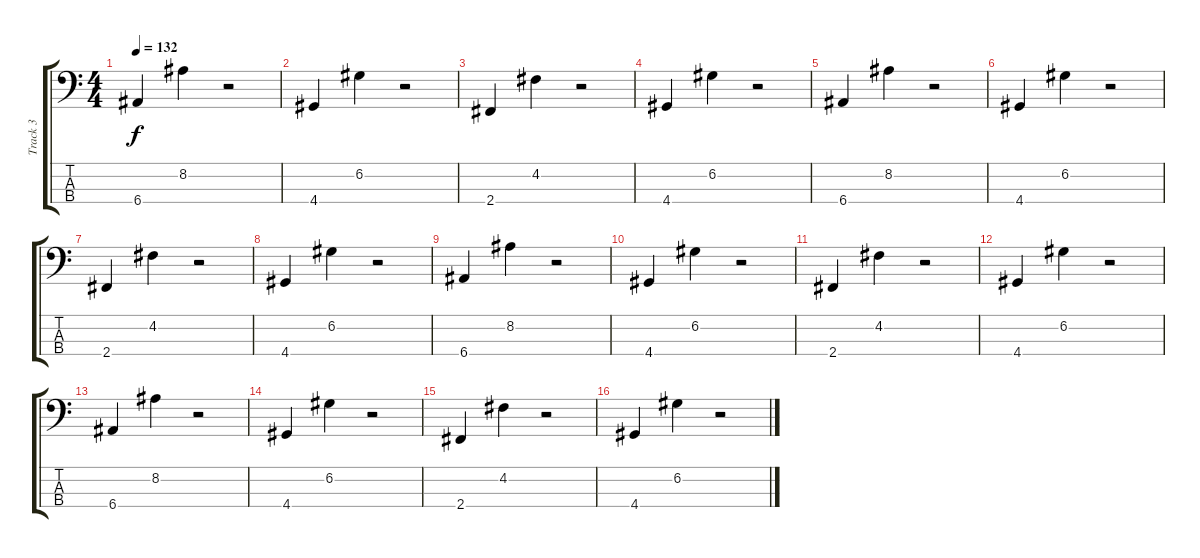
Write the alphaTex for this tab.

\track ("Track 3" "Track 3") {instrument synthbass1}
\staff {score tabs}
\tuning (G2 D2 A1 E1) {hide}
\ts (4 4)
\tempo 132
\clef f4
\ks c
6.4.4{dy f instrument synthbass1} 8.2.4 r.2 |
4.4.4 6.2.4 r.2 |
2.4.4 4.2.4 r.2 |
4.4.4 6.2.4 r.2 |
6.4.4 8.2.4 r.2 |
4.4.4 6.2.4 r.2 |
2.4.4 4.2.4 r.2 |
4.4.4 6.2.4 r.2 |
6.4.4 8.2.4 r.2 |
4.4.4 6.2.4 r.2 |
2.4.4 4.2.4 r.2 |
4.4.4 6.2.4 r.2 |
6.4.4 8.2.4 r.2 |
4.4.4 6.2.4 r.2 |
2.4.4 4.2.4 r.2 |
4.4.4 6.2.4 r.2
